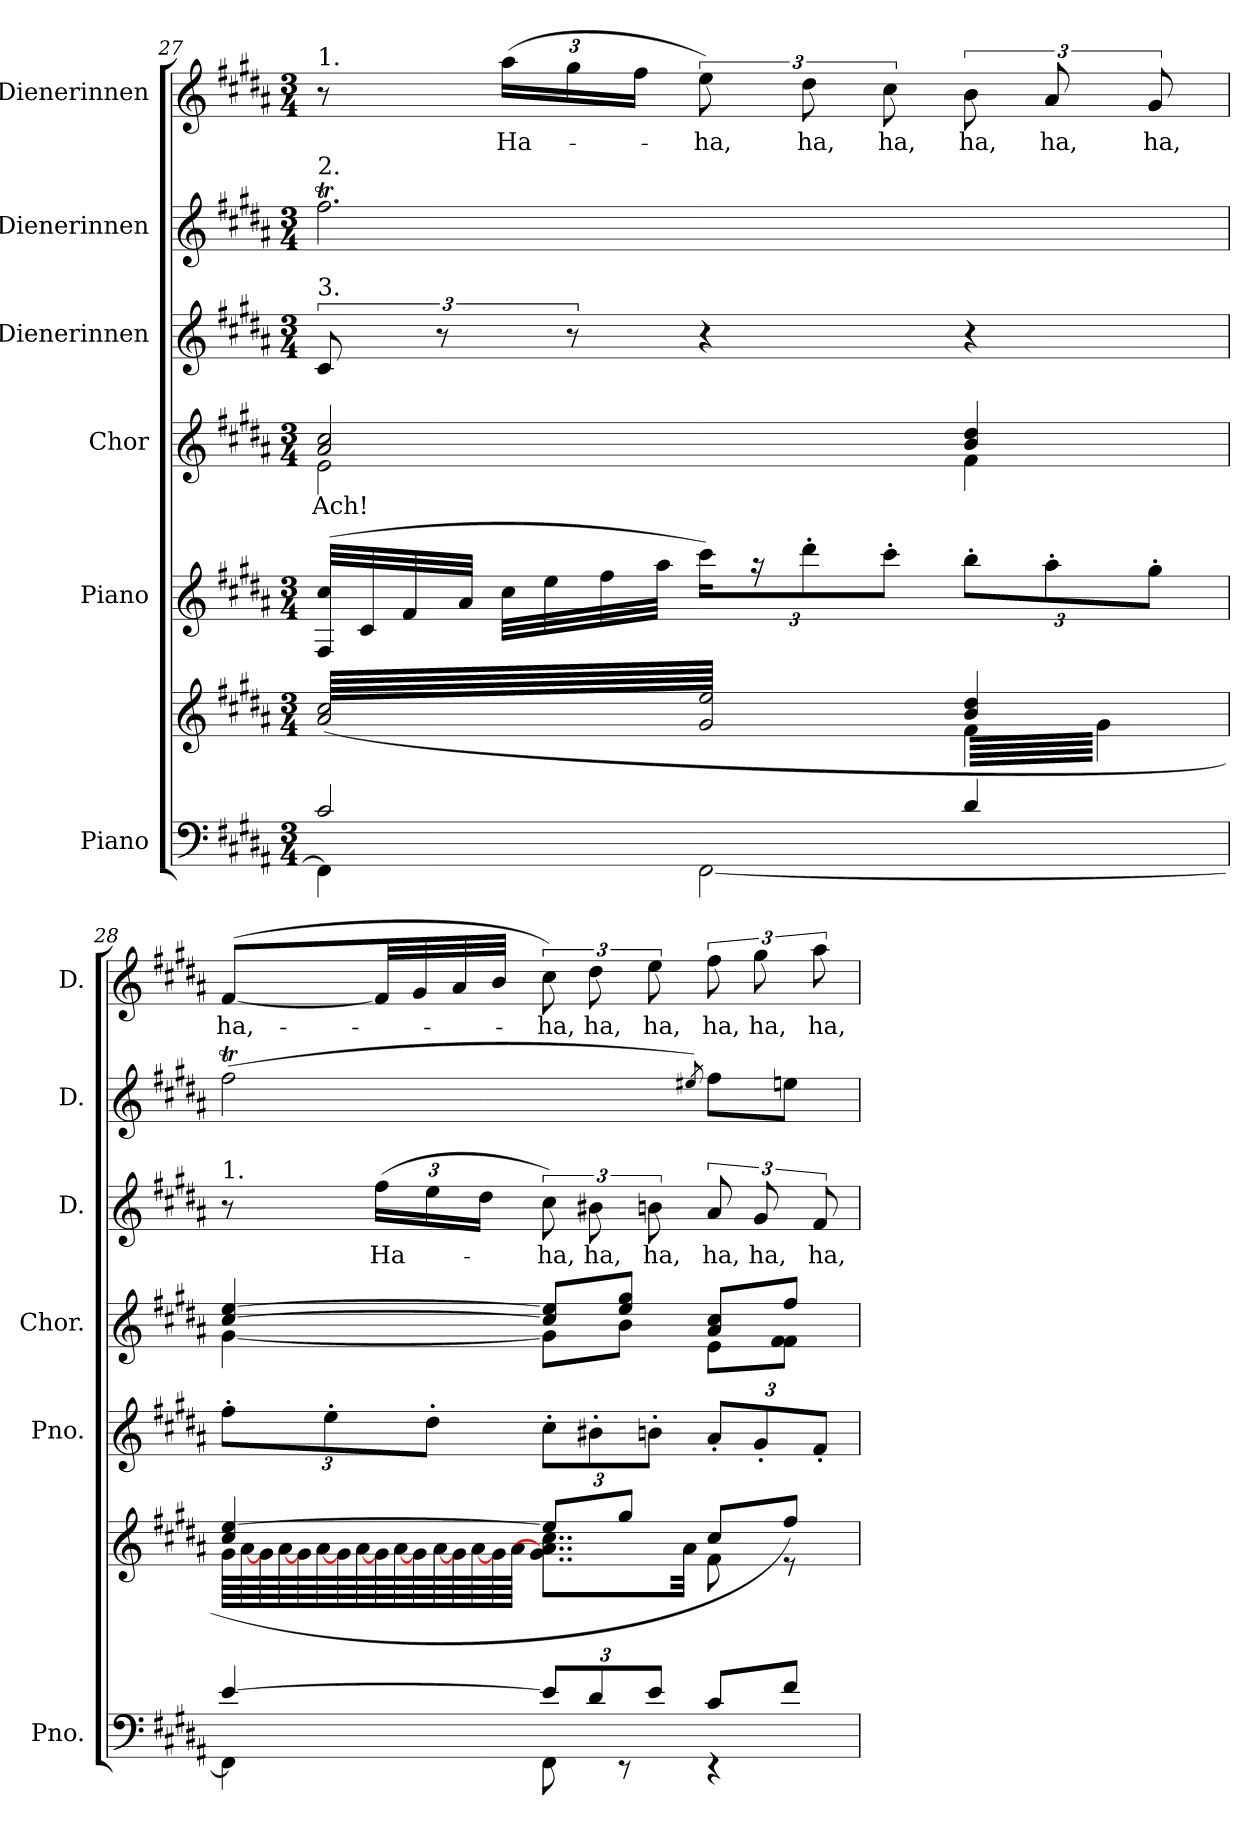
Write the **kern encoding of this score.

**kern	**kern	**kern	**kern	**text	**kern	**text	**kern	**kern	**text
*part6	*part6	*part5	*part4	*part4	*part3	*part3	*part2	*part1	*part1
*staff7	*staff6	*staff5	*staff4	*staff4	*staff3	*staff3	*staff2	*staff1	*staff1
*I"Piano	*	*I"Piano	*I"Chor	*	*I"Dienerinnen	*	*I"Dienerinnen	*I"Dienerinnen	*
*I'Pno.	*	*I'Pno.	*I'Chor.	*	*I'D.	*	*I'D.	*I'D.	*
!!LO:PB:g=z
*clefF4	*clefG2	*clefG2	*clefG2	*	*clefG2	*	*clefG2	*clefG2	*
*k[f#c#g#d#a#]	*k[f#c#g#d#a#]	*k[f#c#g#d#a#]	*k[f#c#g#d#a#]	*	*k[f#c#g#d#a#]	*	*k[f#c#g#d#a#]	*k[f#c#g#d#a#]	*
*M3/4	*M3/4	*M3/4	*M3/4	*	*M3/4	*	*M3/4	*M3/4	*
=27	=27	=27	=27	=27	=27	=27	=27	=27	=27
*^	*^	*	*	*	*	*	*	*	*
!	!	!	!	!	!	!	!	!	!	!LO:TX:a:t=1.	!
!	!	!	!	!	!	!	!	!	!LO:TX:a:t=2.	!	!
!	!	!	!	!	!	!	!LO:TX:a:t=3.	!	!	!	!
!	!	!	!	!	!	!LO:LY:b	!	!	!	!	!
*	*	*	*	*	*^	*	*	*	*	*	*
*	*	*tremolo	*	*	*	*	*	*	*	*	*	*
2c#/	4FF#\]	(>64a#/ 64cc#/LLLL	2ryy	(<32F#/ 32cc#/LLL	2a#/ 2cc#/	2e\	Ach!	12c#/	.	2.ff#T\	8r	.
.	.	64g#/ 64ee/	.	.	.	.	.	.	.	.	.	.
.	.	64a#/ 64cc#/	.	32c#/	.	.	.	.	.	.	.	.
.	.	64g#/ 64ee/	.	.	.	.	.	.	.	.	.	.
.	.	64a#/ 64cc#/	.	32f#/	.	.	.	.	.	.	.	.
.	.	64g#/ 64ee/	.	.	.	.	.	.	.	.	.	.
.	.	.	.	.	.	.	.	12r	.	.	.	.
.	.	64a#/ 64cc#/	.	32a#/JJJ	.	.	.	.	.	.	.	.
.	.	64g#/ 64ee/	.	.	.	.	.	.	.	.	.	.
*	*	*	*	*	*	*	*	*	*	*	*Xbrackettup	*
!	!	!	!	!	!	!	!	!	!	!	!	!LO:LY:b
.	.	64a#/ 64cc#/	.	32cc#\LLL	.	.	.	.	.	.	(>24aa#\LL	Ha-
.	.	64g#/ 64ee/	.	.	.	.	.	.	.	.	.	.
.	.	64a#/ 64cc#/	.	32ee\	.	.	.	.	.	.	.	.
.	.	.	.	.	.	.	.	12r	.	.	24gg#\	.
.	.	64g#/ 64ee/	.	.	.	.	.	.	.	.	.	.
.	.	64a#/ 64cc#/	.	32ff#\	.	.	.	.	.	.	.	.
.	.	64g#/ 64ee/	.	.	.	.	.	.	.	.	.	.
.	.	.	.	.	.	.	.	.	.	.	24ff#\JJ	.
.	.	64a#/ 64cc#/	.	32aa#\JJJ	.	.	.	.	.	.	.	.
.	.	64g#/ 64ee/	.	.	.	.	.	.	.	.	.	.
*	*	*	*	*	*	*	*	*	*	*	*brackettup	*
!	!	!	!	!	!	!	!	!	!	!	!	!LO:LY:b
.	[2FF#\	64a#/ 64cc#/	.	24ccc#\KL)	.	.	.	4r	.	.	12ee\)	-ha,
.	.	64g#/ 64ee/	.	.	.	.	.	.	.	.	.	.
.	.	64a#/ 64cc#/	.	.	.	.	.	.	.	.	.	.
.	.	.	.	24raa	.	.	.	.	.	.	.	.
.	.	64g#/ 64ee/	.	.	.	.	.	.	.	.	.	.
.	.	64a#/ 64cc#/	.	.	.	.	.	.	.	.	.	.
.	.	64g#/ 64ee/	.	.	.	.	.	.	.	.	.	.
!	!	!	!	!	!	!	!	!	!	!	!	!LO:LY:b
.	.	.	.	12ddd#'\	.	.	.	.	.	.	12dd#\	ha,
.	.	64a#/ 64cc#/	.	.	.	.	.	.	.	.	.	.
.	.	64g#/ 64ee/	.	.	.	.	.	.	.	.	.	.
.	.	64a#/ 64cc#/	.	.	.	.	.	.	.	.	.	.
.	.	64g#/ 64ee/	.	.	.	.	.	.	.	.	.	.
.	.	64a#/ 64cc#/	.	.	.	.	.	.	.	.	.	.
!	!	!	!	!	!	!	!	!	!	!	!	!LO:LY:b
.	.	.	.	12ccc#'\J	.	.	.	.	.	.	12cc#\	ha,
.	.	64g#/ 64ee/	.	.	.	.	.	.	.	.	.	.
.	.	64a#/ 64cc#/	.	.	.	.	.	.	.	.	.	.
.	.	64g#/ 64ee/	.	.	.	.	.	.	.	.	.	.
.	.	64a#/ 64cc#/	.	.	.	.	.	.	.	.	.	.
.	.	64g#/ 64ee/JJJJ	.	.	.	.	.	.	.	.	.	.
*	*	*	*	*Xbrackettup	*	*	*	*	*	*	*	*
!	!	!	!	!	!	!	!	!	!	!	!	!LO:LY:b
4d#/	.	4b/ 4dd#/	64f#\LLLL	12bb'\L	4b/ 4dd#/	4f#\	.	4r	.	.	12b\	ha,
.	.	.	64g#\	.	.	.	.	.	.	.	.	.
.	.	.	64f#\	.	.	.	.	.	.	.	.	.
.	.	.	64g#\	.	.	.	.	.	.	.	.	.
.	.	.	64f#\	.	.	.	.	.	.	.	.	.
.	.	.	64g#\	.	.	.	.	.	.	.	.	.
!	!	!	!	!	!	!	!	!	!	!	!	!LO:LY:b
.	.	.	.	12aa#'\	.	.	.	.	.	.	12a#/	ha,
.	.	.	64f#\	.	.	.	.	.	.	.	.	.
.	.	.	64g#\	.	.	.	.	.	.	.	.	.
.	.	.	64f#\	.	.	.	.	.	.	.	.	.
.	.	.	64g#\	.	.	.	.	.	.	.	.	.
.	.	.	64f#\	.	.	.	.	.	.	.	.	.
!	!	!	!	!	!	!	!	!	!	!	!	!LO:LY:b
.	.	.	.	12gg#'\J	.	.	.	.	.	.	12g#/	ha,
.	.	.	64g#\	.	.	.	.	.	.	.	.	.
.	.	.	64f#\	.	.	.	.	.	.	.	.	.
.	.	.	64g#\	.	.	.	.	.	.	.	.	.
.	.	.	64f#\	.	.	.	.	.	.	.	.	.
.	.	.	64g#\JJJJ	.	.	.	.	.	.	.	.	.
=28	=28	=28	=28	=28	=28	=28	=28	=28	=28	=28	=28	=28
!	!	!	!	!	!	!	!	!LO:TX:a:t=1.	!	!	!	!
!	!	!	!	!	!	!	!	!	!	!	!	!LO:LY:b
[4e/	4FF#\]	4cc#/ [4ee/	64g#\LLLL	12ff#'\L	[4cc#/ [4ee/	[4g#\	.	8r	.	(>2ff#T\	(>[8f#/L	ha,-
.	.	.	[64a#\	.	.	.	.	.	.	.	.	.
.	.	.	64g#\	.	.	.	.	.	.	.	.	.
.	.	.	[64a#\	.	.	.	.	.	.	.	.	.
.	.	.	64g#\	.	.	.	.	.	.	.	.	.
.	.	.	[64a#\	.	.	.	.	.	.	.	.	.
.	.	.	.	12ee'\	.	.	.	.	.	.	.	.
.	.	.	64g#\	.	.	.	.	.	.	.	.	.
.	.	.	[64a#\	.	.	.	.	.	.	.	.	.
*	*	*	*	*	*	*	*	*Xbrackettup	*	*	*	*
!	!	!	!	!	!	!	!	!	!LO:LY:b	!	!	!
.	.	.	64g#\	.	.	.	.	(>24ff#\LL	Ha-	.	32f#/LL]	.
.	.	.	[64a#\	.	.	.	.	.	.	.	.	.
.	.	.	64g#\	.	.	.	.	.	.	.	32g#/	.
.	.	.	.	12dd#'\J	.	.	.	24ee\	.	.	.	.
.	.	.	[64a#\	.	.	.	.	.	.	.	.	.
.	.	.	64g#\	.	.	.	.	.	.	.	32a#/	.
.	.	.	[64a#\	.	.	.	.	.	.	.	.	.
.	.	.	.	.	.	.	.	24dd#\JJ	.	.	.	.
.	.	.	64g#\	.	.	.	.	.	.	.	32b/JJJ	.
.	.	.	64a#\JJJJ	.	.	.	.	.	.	.	.	.
*	*	*Xtremolo	*	*	*	*	*	*	*	*	*	*
*Xbrackettup	*	*	*	*	*	*	*	*brackettup	*	*	*	*
!	!	!	!	!	!	!	!	!	!LO:LY:b	!	!	!LO:LY:b
12e/L]	8FF#\	8ee/L]	8..g#\ 8..a#\] 8..cc#\L	12cc#'\L	8cc#/] 8ee/]L	8g#\L]	.	12cc#\)	-ha,	.	12cc#\)	-ha,
.	.	.	.	.	.	.	.	.	.	.	.	.
.	.	.	.	.	.	.	.	.	.	.	.	.
.	.	.	.	.	.	.	.	.	.	.	.	.
.	.	.	.	.	.	.	.	.	.	.	.	.
.	.	.	.	.	.	.	.	.	.	.	.	.
!	!	!	!	!	!	!	!	!	!LO:LY:b	!	!	!LO:LY:b
12d#/	.	.	.	12b#X'\	.	.	.	12b#X\	ha,	.	12dd#\	ha,
.	.	.	.	.	.	.	.	.	.	.	.	.
.	.	.	.	.	.	.	.	.	.	.	.	.
.	8r	8gg#/J	.	.	8ee/ 8gg#/J	8b\J	.	.	.	.	.	.
!	!	!	!	!	!	!	!	!	!LO:LY:b	!	!	!LO:LY:b
12e/J	.	.	.	12bn'\J	.	.	.	12bn\	ha,	.	12ee\	ha,
.	.	.	32a#\Jkk	.	.	.	.	.	.	.	.	.
.	.	.	.	.	.	.	.	.	.	8qee#X/)	.	.
!	!	!	!	!	!	!	!	!	!LO:LY:b	!	!	!LO:LY:b
8c#/L	4r	8cc#/L	8f#\	12a#'/L	8a#/ 8cc#/L	8e\L	.	12a#/	ha,	8ff#\L	12ff#\	ha,
!	!	!	!	!	!	!	!	!	!LO:LY:b	!	!	!LO:LY:b
.	.	.	.	12g#'/	.	.	.	12g#/	ha,	.	12gg#\	ha,
8f#/J	.	8ff#/J)	8r	.	8ff#/J	8f#\ 8f#\J	.	.	.	8een\J	.	.
!	!	!	!	!	!	!	!	!	!LO:LY:b	!	!	!LO:LY:b
.	.	.	.	12f#'/J	.	.	.	12f#/	ha,	.	12aa#\	ha,
*v	*v	*	*	*	*v	*v	*	*	*	*	*	*
*	*v	*v	*	*	*	*	*	*	*	*
=	=	=	=	=	=	=	=	=	=
*-	*-	*-	*-	*-	*-	*-	*-	*-	*-
